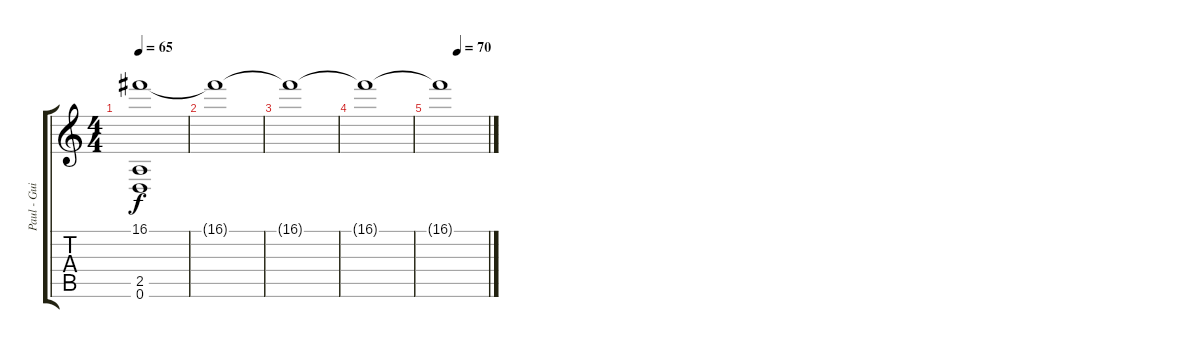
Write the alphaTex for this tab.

\track ("Paul - Guitar 1" "Paul - Gui") {instrument distortionguitar}
\staff {score tabs}
\tuning (D4 A3 F3 C3 G2 D2) {hide}
\ts (4 4)
\tempo 65
\clef g2
\ks c
(16.1{t} 2.5{t} 0.6{t}).1{dy f} |
16.1{t}.1 |
16.1{t}.1 |
16.1{t}.1 |
\tempo (70 0.375)
16.1{t}.1
